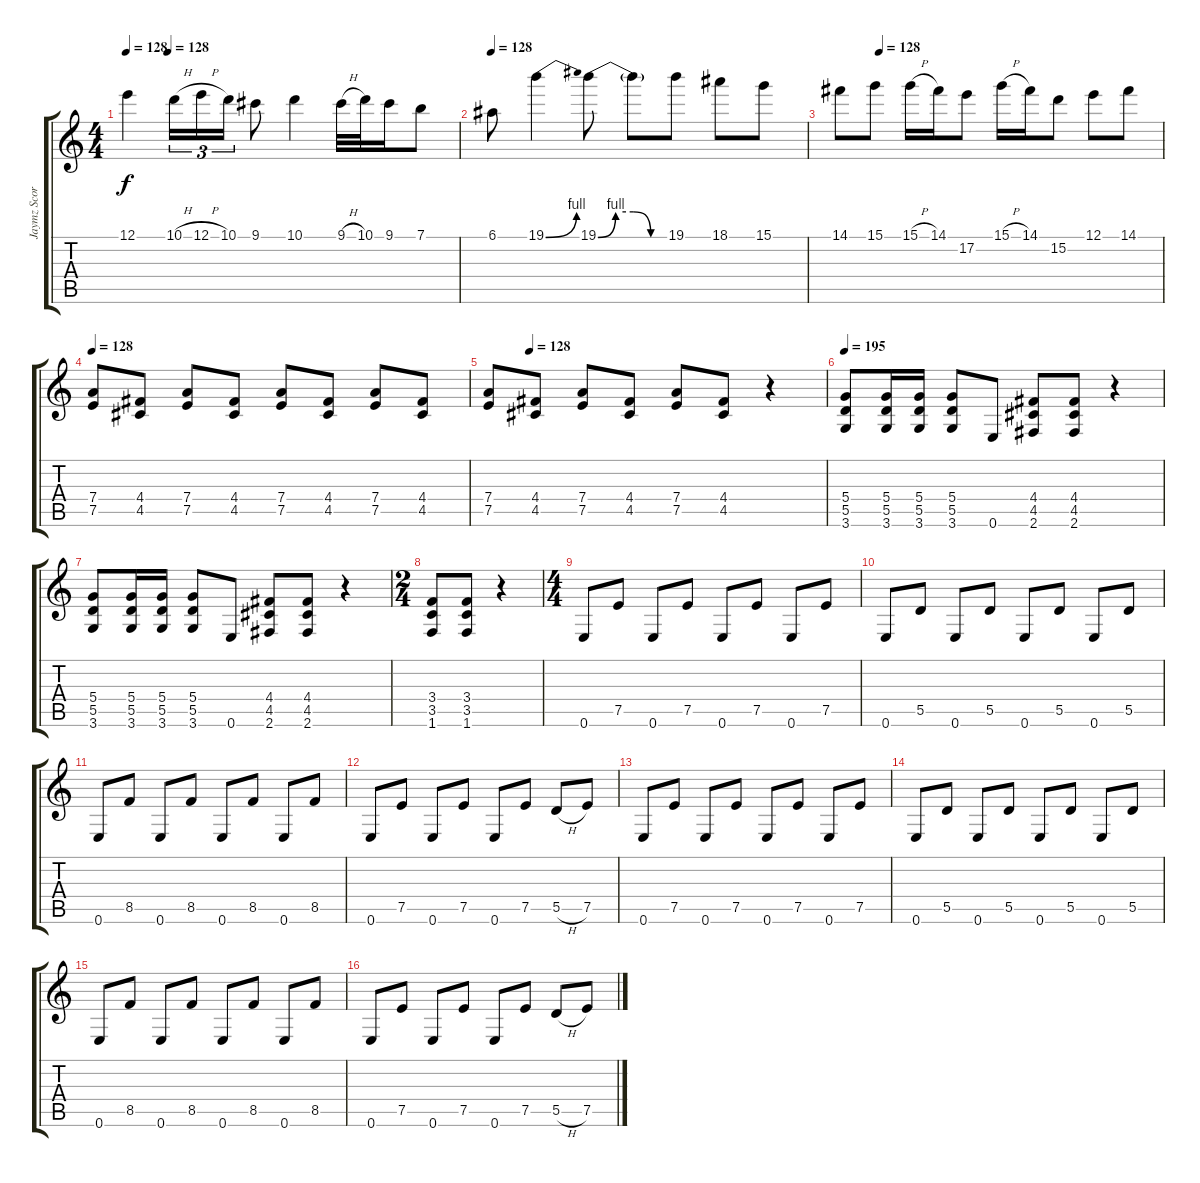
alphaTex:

\track ("Jaymz Scorpion" "Jaymz Scor") {instrument distortionguitar}
\staff {score tabs}
\tuning (E4 B3 G3 D3 A2 E2) {hide}
\ts (4 4)
\tempo 128
\tempo (128 0.125)
\clef g2
\ks c
12.1.4{dy f} 10.1{h}.16{tu (3 2)} 12.1{h}.16{tu (3 2)} 10.1.16{tu (3 2)} 9.1.8 10.1.4 9.1{h}.32 10.1.32 9.1.16 7.1.8 |
\tempo 128
6.1.8 19.1{be (bend 0 0 60 4)}.4 19.1{be (custom 0 0 15 4 30 4 45 0 60 0)}.8 19.1{t}.8 19.1.8 18.1.8 15.1.8 |
\tempo (128 0.125)
14.1.8 15.1.8 15.1{h}.16 14.1.16 17.2.8 15.1{h}.16 14.1.16 15.2.8 12.1.8 14.1.8 |
\tempo 128
(7.4 7.5).8 (4.4 4.5).8 (7.4 7.5).8 (4.4 4.5).8 (7.4 7.5).8 (4.4 4.5).8 (7.4 7.5).8 (4.4 4.5).8 |
\tempo (128 0.125)
(7.4 7.5).8 (4.4 4.5).8 (7.4 7.5).8 (4.4 4.5).8 (7.4 7.5).8 (4.4 4.5).8 r.4 |
\tempo 195
(5.4 5.5 3.6).8 (5.4 5.5 3.6).16 (5.4 5.5 3.6).16 (5.4 5.5 3.6).8 0.6.8 (4.4 4.5 2.6).8 (4.4 4.5 2.6).8 r.4 |
(5.4 5.5 3.6).8 (5.4 5.5 3.6).16 (5.4 5.5 3.6).16 (5.4 5.5 3.6).8 0.6.8 (4.4 4.5 2.6).8 (4.4 4.5 2.6).8 r.4 |
\ts (2 4)
(3.4 3.5 1.6).8 (3.4 3.5 1.6).8 r.4 |
\ts (4 4)
0.6.8{balance 16} 7.5.8 0.6.8 7.5.8 0.6.8 7.5.8 0.6.8 7.5.8 |
0.6.8 5.5.8 0.6.8 5.5.8 0.6.8 5.5.8 0.6.8 5.5.8 |
0.6.8 8.5.8 0.6.8 8.5.8 0.6.8 8.5.8 0.6.8 8.5.8 |
0.6.8 7.5.8 0.6.8 7.5.8 0.6.8 7.5.8 5.5{h}.8 7.5.8 |
0.6.8 7.5.8 0.6.8 7.5.8 0.6.8 7.5.8 0.6.8 7.5.8 |
0.6.8 5.5.8 0.6.8 5.5.8 0.6.8 5.5.8 0.6.8 5.5.8 |
0.6.8 8.5.8 0.6.8 8.5.8 0.6.8 8.5.8 0.6.8 8.5.8 |
0.6.8 7.5.8 0.6.8 7.5.8 0.6.8 7.5.8 5.5{h}.8 7.5.8
